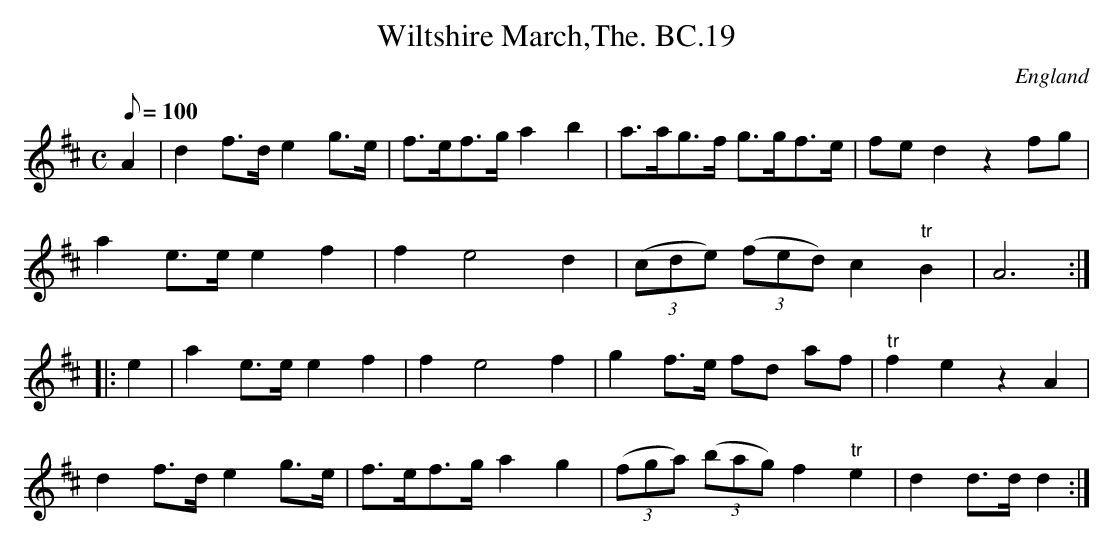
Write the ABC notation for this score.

X:1
T:Wiltshire March,The. BC.19
M:C
L:1/8
Q:100
O:England
K:D
A2 | d2 f>d e2 g>e | f>ef>g a2 b2 | a>ag>f g>gf>e | fe d2 z2 fg |!
 a2 e>ee2 f2 | f2 e4 d2 | ((3cde) ((3fed) c2 "tr"  B2 | A6 :|!
|:e2 | a2 e>e e2 f2 | f2 e4 f2 | g2 f>e fd af | "tr"f2 e2 z2 A2 |!
 d2 f>d e2 g>e | f>ef>g a2 g2 | ((3fga) ((3bag) f2 "tr"e2| d2 d>d d2 :|]
